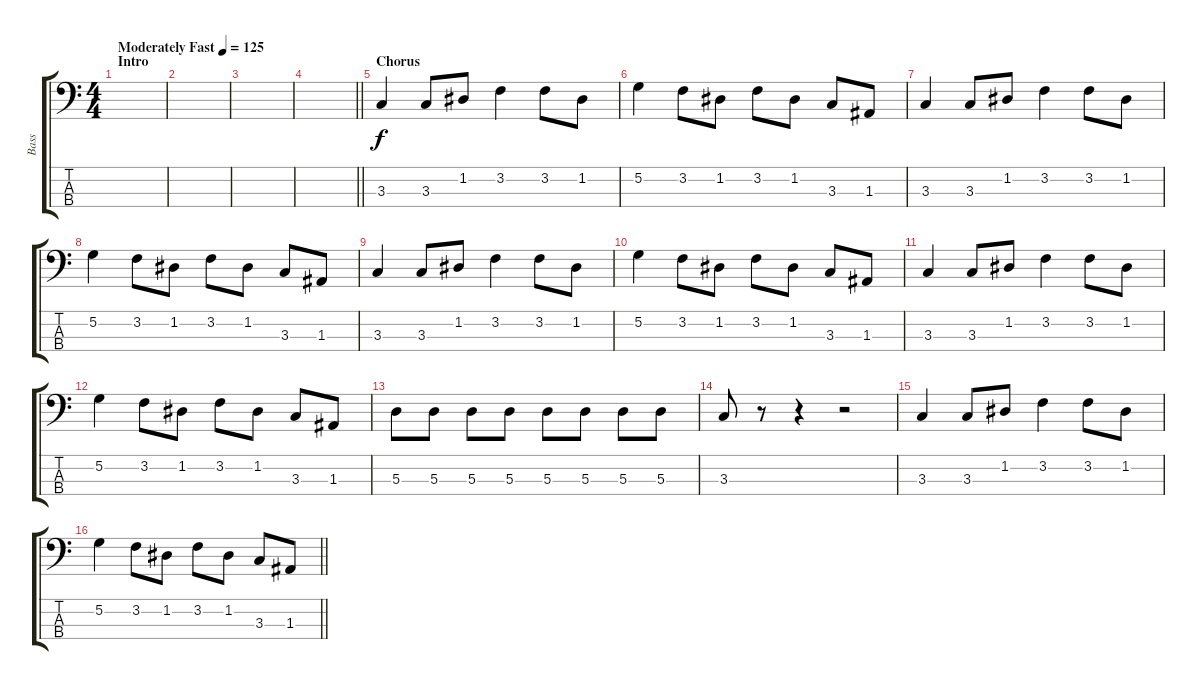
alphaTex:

\track ("Bass" "Bass") {instrument electricbassfinger}
\staff {score tabs}
\tuning (G2 D2 A1 E1) {hide}
\ts (4 4)
\section ("" "Intro")
\tempo (125 "Moderately Fast")
\clef f4
\ks c
|
|
|
\barLineRight lightlight
|
\section ("" "Chorus")
3.3.4 3.3.8 1.2.8 3.2.4 3.2.8 1.2.8 |
5.2.4 3.2.8 1.2.8 3.2.8 1.2.8 3.3.8 1.3.8 |
3.3.4 3.3.8 1.2.8 3.2.4 3.2.8 1.2.8 |
5.2.4 3.2.8 1.2.8 3.2.8 1.2.8 3.3.8 1.3.8 |
3.3.4 3.3.8 1.2.8 3.2.4 3.2.8 1.2.8 |
5.2.4 3.2.8 1.2.8 3.2.8 1.2.8 3.3.8 1.3.8 |
3.3.4 3.3.8 1.2.8 3.2.4 3.2.8 1.2.8 |
5.2.4 3.2.8 1.2.8 3.2.8 1.2.8 3.3.8 1.3.8 |
5.3.8 5.3.8 5.3.8 5.3.8 5.3.8 5.3.8 5.3.8 5.3.8 |
3.3.8 r.8 r.4 r.2 |
3.3.4 3.3.8 1.2.8 3.2.4 3.2.8 1.2.8 |
\barLineRight lightlight
5.2.4 3.2.8 1.2.8 3.2.8 1.2.8 3.3.8 1.3.8
